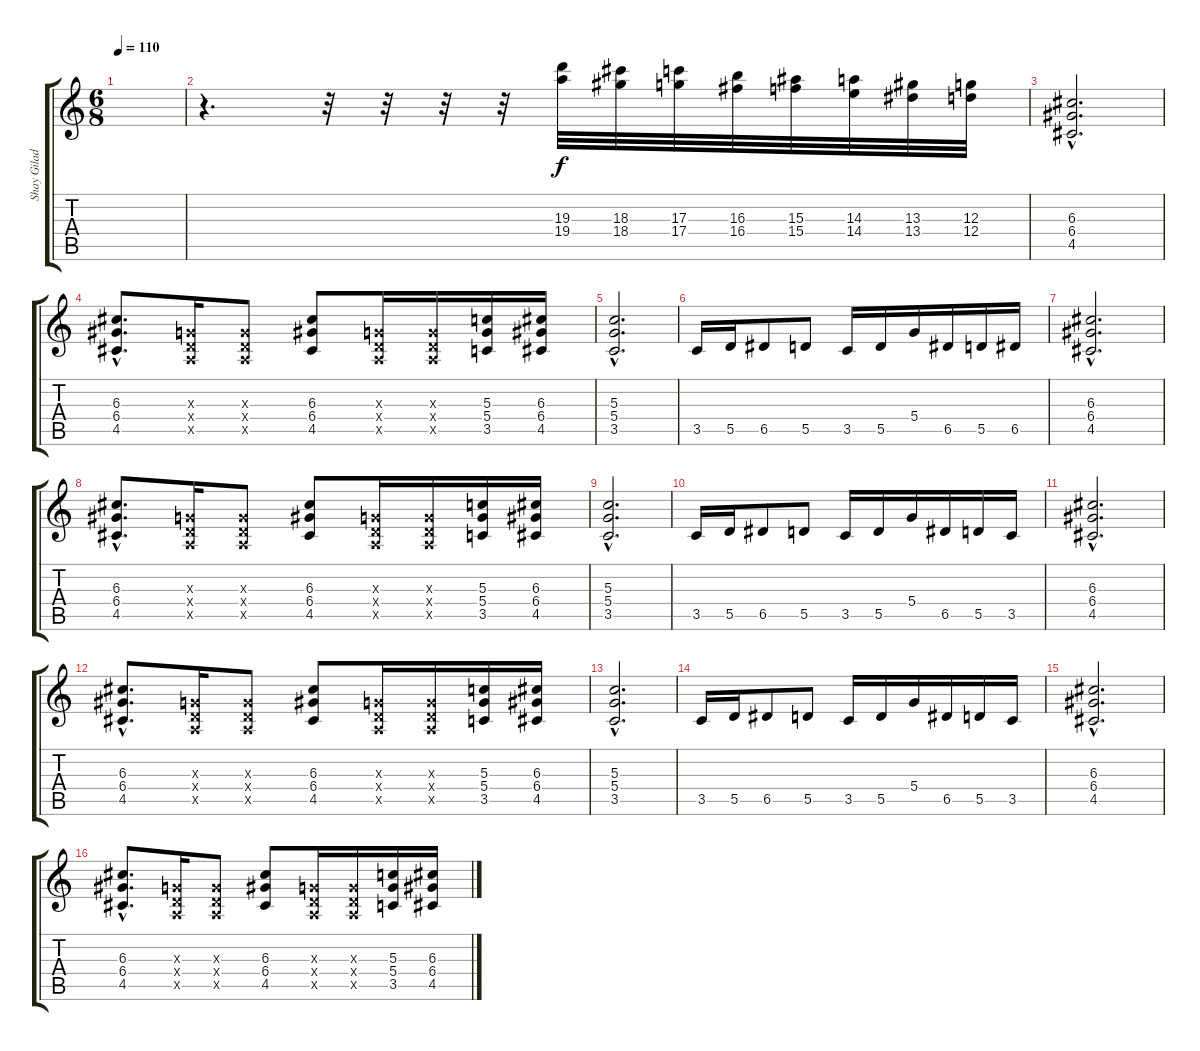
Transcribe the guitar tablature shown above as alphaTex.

\track ("Shay Giladi" "Shay Gilad") {instrument distortionguitar}
\staff {score tabs}
\tuning (E4 B3 G3 D3 A2 E2) {hide}
\ts (6 8)
\tempo 110
\clef g2
\ks c
|
r.4{d} r.32 r.32 r.32 r.32 (19.3 19.4).32 (18.3 18.4).32 (17.3 17.4).32 (16.3 16.4).32 (15.3 15.4).32 (14.3 14.4).32 (13.3 13.4).32 (12.3 12.4).32 |
(6.3{hac} 6.4{hac} 4.5{hac}).2{d} |
(6.3{hac} 6.4{hac} 4.5{hac}).8{d} (0.3{x} 0.4{x} 0.5{x}).16 (0.3{x} 0.4{x} 0.5{x}).8 (6.3 6.4 4.5).8 (0.3{x} 0.4{x} 0.5{x}).16 (0.3{x} 0.4{x} 0.5{x}).16 (5.3 5.4 3.5).16 (6.3 6.4 4.5).16 |
(5.3{hac} 5.4{hac} 3.5{hac}).2{d} |
3.5.16 5.5.16 6.5.8 5.5.8 3.5.16 5.5.16 5.4.16 6.5.16 5.5.16 6.5.16 |
(6.3{hac} 6.4{hac} 4.5{hac}).2{d} |
(6.3{hac} 6.4{hac} 4.5{hac}).8{d} (0.3{x} 0.4{x} 0.5{x}).16 (0.3{x} 0.4{x} 0.5{x}).8 (6.3 6.4 4.5).8 (0.3{x} 0.4{x} 0.5{x}).16 (0.3{x} 0.4{x} 0.5{x}).16 (5.3 5.4 3.5).16 (6.3 6.4 4.5).16 |
(5.3{hac} 5.4{hac} 3.5{hac}).2{d} |
3.5.16 5.5.16 6.5.8 5.5.8 3.5.16 5.5.16 5.4.16 6.5.16 5.5.16 3.5.16 |
(6.3{hac} 6.4{hac} 4.5{hac}).2{d} |
(6.3{hac} 6.4{hac} 4.5{hac}).8{d} (0.3{x} 0.4{x} 0.5{x}).16 (0.3{x} 0.4{x} 0.5{x}).8 (6.3 6.4 4.5).8 (0.3{x} 0.4{x} 0.5{x}).16 (0.3{x} 0.4{x} 0.5{x}).16 (5.3 5.4 3.5).16 (6.3 6.4 4.5).16 |
(5.3{hac} 5.4{hac} 3.5{hac}).2{d} |
3.5.16 5.5.16 6.5.8 5.5.8 3.5.16 5.5.16 5.4.16 6.5.16 5.5.16 3.5.16 |
(6.3{hac} 6.4{hac} 4.5{hac}).2{d} |
(6.3{hac} 6.4{hac} 4.5{hac}).8{d} (0.3{x} 0.4{x} 0.5{x}).16 (0.3{x} 0.4{x} 0.5{x}).8 (6.3 6.4 4.5).8 (0.3{x} 0.4{x} 0.5{x}).16 (0.3{x} 0.4{x} 0.5{x}).16 (5.3 5.4 3.5).16 (6.3 6.4 4.5).16
